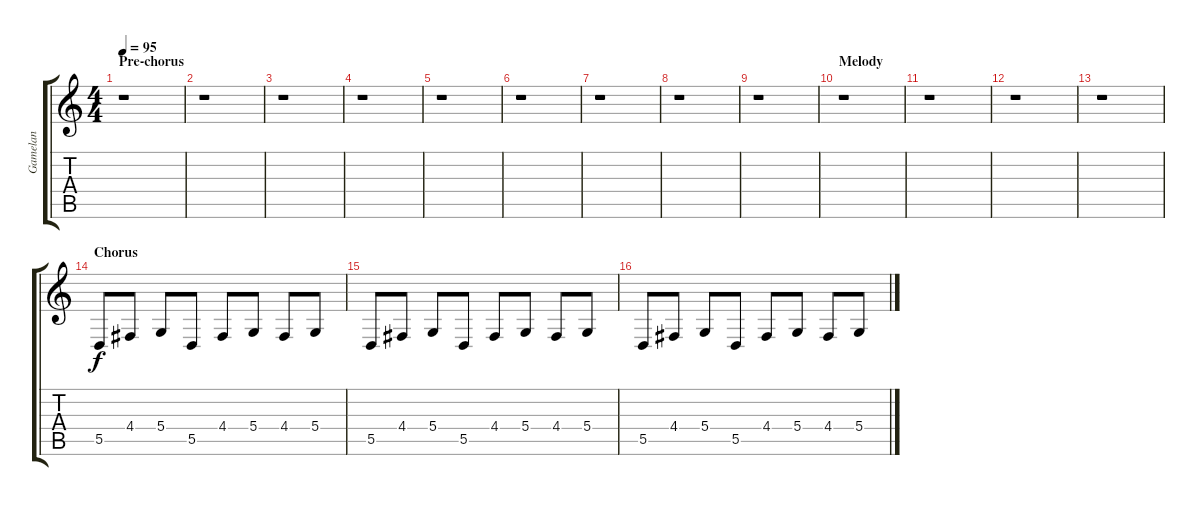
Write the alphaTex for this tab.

\track ("Gamelan" "Gamelan") {instrument vibraphone}
\staff {score tabs}
\tuning (E4 B3 G3 D3 A2 E2) {hide}
\ts (4 4)
\section ("" "Pre-chorus")
\tempo 95
\clef g2
\ks c
r.1{dy f} |
r.1 |
r.1 |
r.1 |
r.1 |
r.1 |
r.1 |
r.1 |
r.1 |
\section ("" "Melody")
r.1 |
r.1 |
r.1 |
r.1 |
\section ("" "Chorus")
5.5.8 4.4.8 5.4.8 5.5.8 4.4.8 5.4.8 4.4.8 5.4.8 |
5.5.8 4.4.8 5.4.8 5.5.8 4.4.8 5.4.8 4.4.8 5.4.8 |
5.5.8 4.4.8 5.4.8 5.5.8 4.4.8 5.4.8 4.4.8 5.4.8
